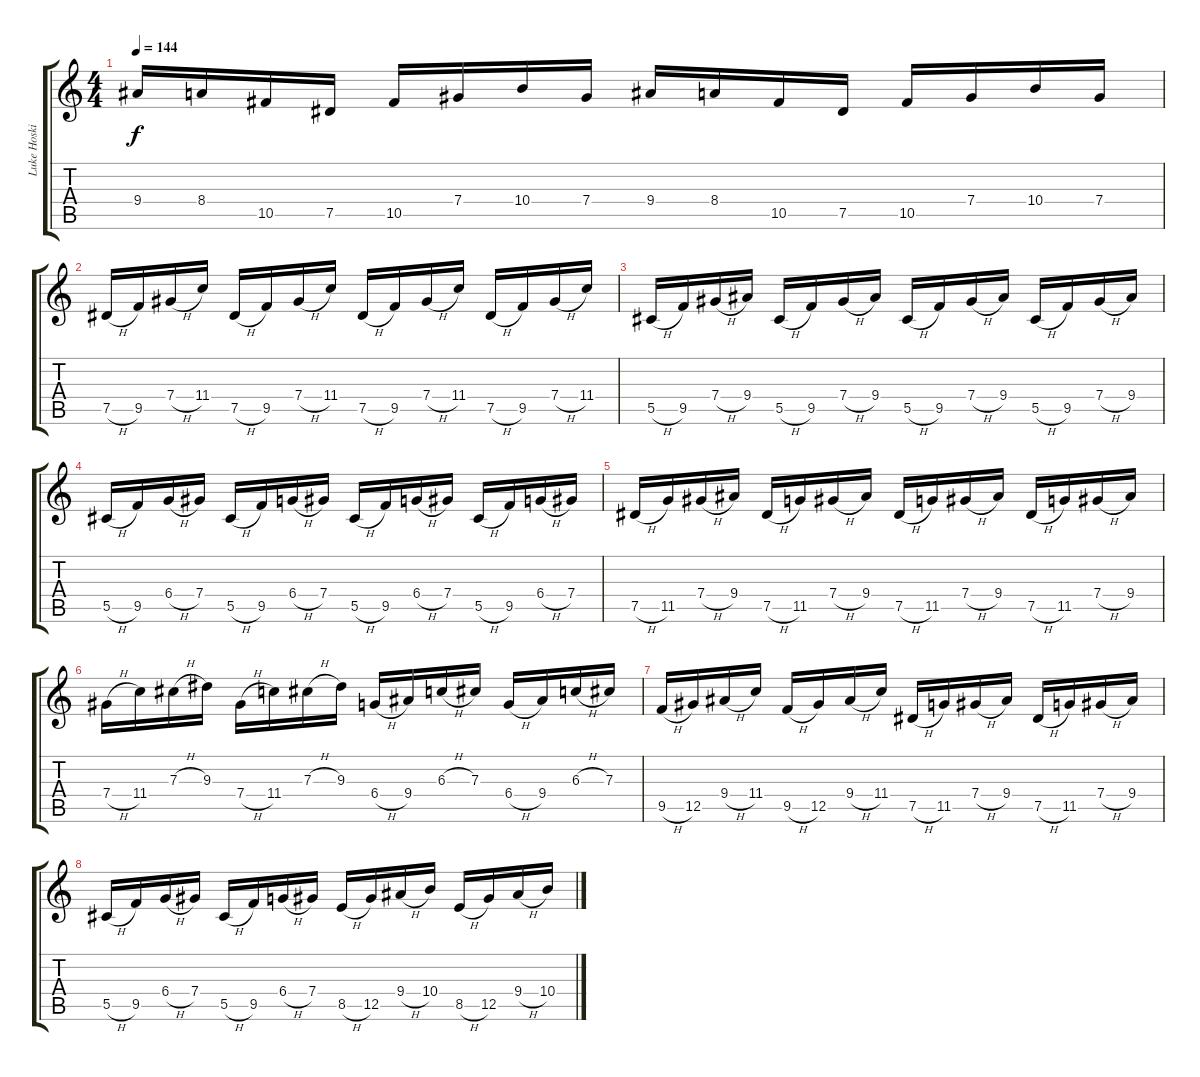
\track ("Luke Hoskin" "Luke Hoski") {instrument overdrivenguitar}
\staff {score tabs}
\tuning (Eb4 Bb3 Gb3 Db3 Ab2 Eb2) {hide}
\ts (4 4)
\tempo 144
\clef g2
\ks c
9.4.16{dy f} 8.4.16 10.5.16 7.5.16 10.5.16 7.4.16 10.4.16 7.4.16 9.4.16 8.4.16 10.5.16 7.5.16 10.5.16 7.4.16 10.4.16 7.4.16 |
7.5{h}.16 9.5.16 7.4{h}.16 11.4.16 7.5{h}.16 9.5.16 7.4{h}.16 11.4.16 7.5{h}.16 9.5.16 7.4{h}.16 11.4.16 7.5{h}.16 9.5.16 7.4{h}.16 11.4.16 |
5.5{h}.16 9.5.16 7.4{h}.16 9.4.16 5.5{h}.16 9.5.16 7.4{h}.16 9.4.16 5.5{h}.16 9.5.16 7.4{h}.16 9.4.16 5.5{h}.16 9.5.16 7.4{h}.16 9.4.16 |
5.5{h}.16 9.5.16 6.4{h}.16 7.4.16 5.5{h}.16 9.5.16 6.4{h}.16 7.4.16 5.5{h}.16 9.5.16 6.4{h}.16 7.4.16 5.5{h}.16 9.5.16 6.4{h}.16 7.4.16 |
7.5{h}.16 11.5.16 7.4{h}.16 9.4.16 7.5{h}.16 11.5.16 7.4{h}.16 9.4.16 7.5{h}.16 11.5.16 7.4{h}.16 9.4.16 7.5{h}.16 11.5.16 7.4{h}.16 9.4.16 |
7.4{h}.16 11.4.16 7.3{h}.16 9.3.16 7.4{h}.16 11.4.16 7.3{h}.16 9.3.16 6.4{h}.16 9.4.16 6.3{h}.16 7.3.16 6.4{h}.16 9.4.16 6.3{h}.16 7.3.16 |
9.5{h}.16 12.5.16 9.4{h}.16 11.4.16 9.5{h}.16 12.5.16 9.4{h}.16 11.4.16 7.5{h}.16 11.5.16 7.4{h}.16 9.4.16 7.5{h}.16 11.5.16 7.4{h}.16 9.4.16 |
5.5{h}.16 9.5.16 6.4{h}.16 7.4.16 5.5{h}.16 9.5.16 6.4{h}.16 7.4.16 8.5{h}.16 12.5.16 9.4{h}.16 10.4.16 8.5{h}.16 12.5.16 9.4{h}.16 10.4.16
